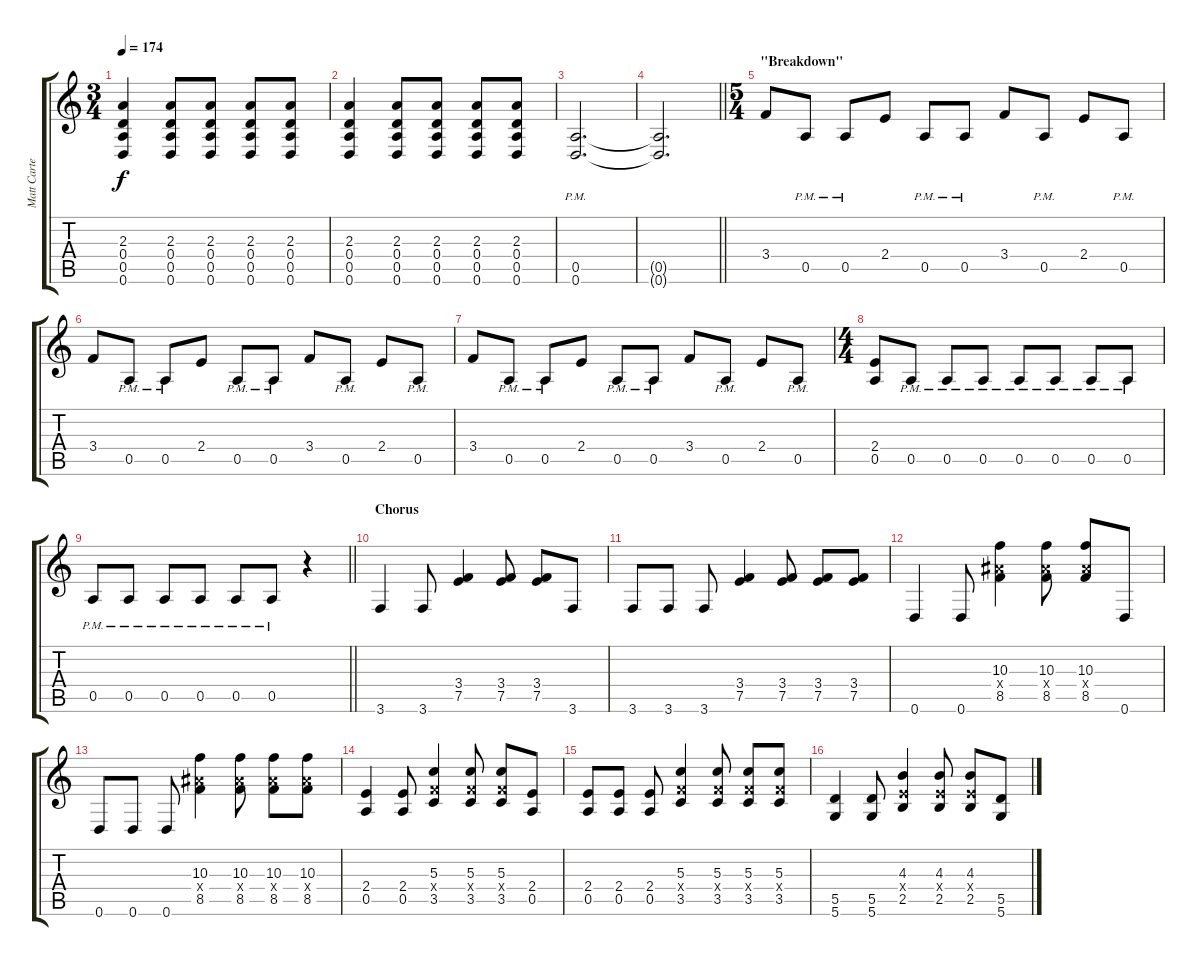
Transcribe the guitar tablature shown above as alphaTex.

\track ("Matt Carter Left" "Matt Carte") {instrument overdrivenguitar}
\staff {score tabs}
\tuning (E4 B3 G3 D3 A2 D2) {hide}
\ts (3 4)
\tempo 174
\clef g2
\ks c
(2.3 0.4 0.5 0.6).4{dy f} (2.3 0.4 0.5 0.6).8 (2.3 0.4 0.5 0.6).8 (2.3 0.4 0.5 0.6).8 (2.3 0.4 0.5 0.6).8 |
(2.3 0.4 0.5 0.6).4 (2.3 0.4 0.5 0.6).8 (2.3 0.4 0.5 0.6).8 (2.3 0.4 0.5 0.6).8 (2.3 0.4 0.5 0.6).8 |
(0.5{pm} 0.6{pm}).2{d} |
\barLineRight lightlight
(0.5{t} 0.6{t}).2{d} |
\ts (5 4)
\section ("" "\"Breakdown\"")
3.4.8 0.5{pm}.8 0.5{pm}.8 2.4.8 0.5{pm}.8 0.5{pm}.8 3.4.8 0.5{pm}.8 2.4.8 0.5{pm}.8 |
3.4.8 0.5{pm}.8 0.5{pm}.8 2.4.8 0.5{pm}.8 0.5{pm}.8 3.4.8 0.5{pm}.8 2.4.8 0.5{pm}.8 |
3.4.8 0.5{pm}.8 0.5{pm}.8 2.4.8 0.5{pm}.8 0.5{pm}.8 3.4.8 0.5{pm}.8 2.4.8 0.5{pm}.8 |
\ts (4 4)
(2.4 0.5).8 0.5{pm}.8 0.5{pm}.8 0.5{pm}.8 0.5{pm}.8 0.5{pm}.8 0.5{pm}.8 0.5{pm}.8 |
\barLineRight lightlight
0.5{pm}.8 0.5{pm}.8 0.5{pm}.8 0.5{pm}.8 0.5{pm}.8 0.5{pm}.8 r.4 |
\section ("" "Chorus")
3.6.4 3.6.8 (3.4 7.5).4 (3.4 7.5).8 (3.4 7.5).8 3.6.8 |
3.6.8 3.6.8 3.6.8 (3.4 7.5).4 (3.4 7.5).8 (3.4 7.5).8 (3.4 7.5).8 |
0.6.4 0.6.8 (10.3 8.4{x} 8.5).4 (10.3 8.4{x} 8.5).8 (10.3 8.4{x} 8.5).8 0.6.8 |
0.6.8 0.6.8 0.6.8 (10.3 8.4{x} 8.5).4 (10.3 8.4{x} 8.5).8 (10.3 8.4{x} 8.5).8 (10.3 8.4{x} 8.5).8 |
(2.4 0.5).4 (2.4 0.5).8 (5.3 3.4{x} 3.5).4 (5.3 3.4{x} 3.5).8 (5.3 3.4{x} 3.5).8 (2.4 0.5).8 |
(2.4 0.5).8 (2.4 0.5).8 (2.4 0.5).8 (5.3 3.4{x} 3.5).4 (5.3 3.4{x} 3.5).8 (5.3 3.4{x} 3.5).8 (5.3 3.4{x} 3.5).8 |
(5.5 5.6).4 (5.5 5.6).8 (4.3 2.4{x} 2.5).4 (4.3 2.4{x} 2.5).8 (4.3 2.4{x} 2.5).8 (5.5 5.6).8
